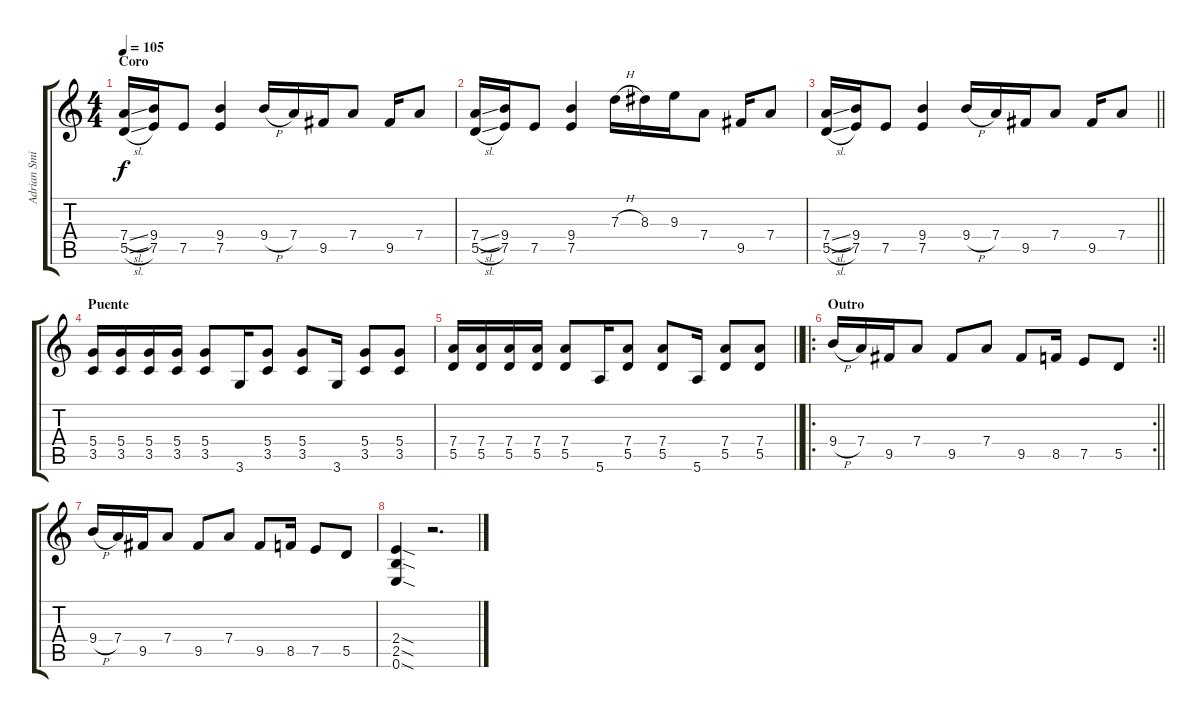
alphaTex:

\track ("Adrian Smith" "Adrian Smi") {instrument overdrivenguitar}
\staff {score tabs}
\tuning (E4 B3 G3 D3 A2 E2) {hide}
\ts (4 4)
\section ("" "Coro")
\tempo 105
\clef g2
\ks c
(7.4{sl} 5.5{sl}).16{dy f} (9.4 7.5).16 7.5.8 (9.4 7.5).4 9.4{h}.16 7.4.16 9.5.16 7.4.8 9.5.16 7.4.8 |
(7.4{sl} 5.5{sl}).16 (9.4 7.5).16 7.5.8 (9.4 7.5).4 7.3{h}.16 8.3.16 9.3.16 7.4.8 9.5.16 7.4.8 |
\barLineRight lightlight
(7.4{sl} 5.5{sl}).16 (9.4 7.5).16 7.5.8 (9.4 7.5).4 9.4{h}.16 7.4.16 9.5.16 7.4.8 9.5.16 7.4.8 |
\section ("" "Puente")
(5.4 3.5).16 (5.4 3.5).16 (5.4 3.5).16 (5.4 3.5).16 (5.4 3.5).8 3.6.16 (5.4 3.5).8 (5.4 3.5).8 3.6.16 (5.4 3.5).8 (5.4 3.5).8 |
\barLineRight lightlight
(7.4 5.5).16 (7.4 5.5).16 (7.4 5.5).16 (7.4 5.5).16 (7.4 5.5).8 5.6.16 (7.4 5.5).8 (7.4 5.5).8 5.6.16 (7.4 5.5).8 (7.4 5.5).8 |
\ro
\rc 2
\section ("" "Outro")
\barLineRight lightlight
9.4{h}.16 7.4.16 9.5.16 7.4.8 9.5.8 7.4.8 9.5.8 8.5.16 7.5.8 5.5.8 |
9.4{h}.16 7.4.16 9.5.16 7.4.8 9.5.8 7.4.8 9.5.8 8.5.16 7.5.8 5.5.8 |
(2.4{sod} 2.5{sod} 0.6{sod}).4 r.2{d}
